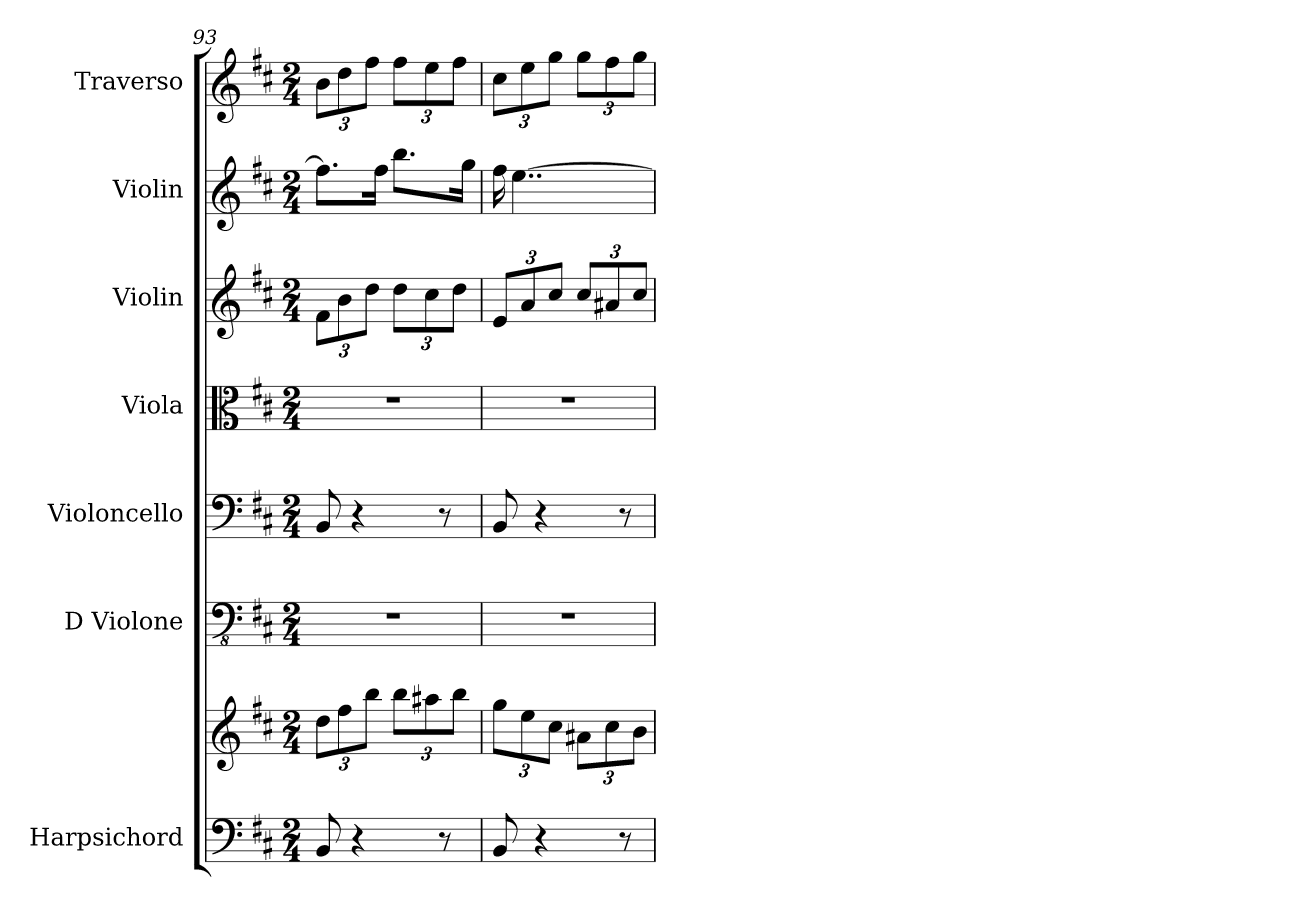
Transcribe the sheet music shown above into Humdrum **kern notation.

**kern	**kern	**kern	**kern	**kern	**kern	**kern	**kern
*part7	*part7	*part6	*part5	*part4	*part3	*part2	*part1
*staff8	*staff7	*staff6	*staff5	*staff4	*staff3	*staff2	*staff1
*I"Harpsichord	*	*I"D Violone	*I"Violoncello	*I"Viola	*I"Violin	*I"Violin	*I"Traverso
*I'Hch.	*	*I'D Vne.	*I'Vc.	*I'Vla.	*I'Vln.	*I'Vln.	*I'Trv.
*clefF4	*clefG2	*clefFv4	*clefF4	*clefC3	*clefG2	*clefG2	*clefG2
*	*	*ITrd7c12	*	*	*	*	*
*k[f#c#]	*k[f#c#]	*k[f#c#]	*k[f#c#]	*k[f#c#]	*k[f#c#]	*k[f#c#]	*k[f#c#]
*M2/4	*M2/4	*M2/4	*M2/4	*M2/4	*M2/4	*M2/4	*M2/4
*	*Xbrackettup	*	*	*	*Xbrackettup	*	*Xbrackettup
=93	=93	=93	=93	=93	=93	=93	=93
8BB/	12dd\L	2r	8BB/	2r	12f#\L	8.ff#\L]	12b\L
.	12ff#\	.	.	.	12b\	.	12dd\
4r	.	.	4r	.	.	.	.
.	12bb\J	.	.	.	12dd\J	.	12ff#\J
.	.	.	.	.	.	16ff#\Jk	.
.	12bb\L	.	.	.	12dd\L	8.bb\L	12ff#\L
.	12aa#X\	.	.	.	12cc#\	.	12ee\
8r	.	.	8r	.	.	.	.
.	12bb\J	.	.	.	12dd\J	.	12ff#\J
.	.	.	.	.	.	16gg\Jk	.
=94	=94	=94	=94	=94	=94	=94	=94
8BB/	12gg\L	2r	8BB/	2r	12e/L	16ff#\	12cc#\L
.	.	.	.	.	.	[4..ee\	.
.	12ee\	.	.	.	12a/	.	12ee\
4r	.	.	4r	.	.	.	.
.	12cc#\J	.	.	.	12cc#/J	.	12gg\J
.	12a#X\L	.	.	.	12cc#/L	.	12gg\L
.	12cc#\	.	.	.	12a#X/	.	12ff#\
8r	.	.	8r	.	.	.	.
.	12b\J	.	.	.	12cc#/J	.	12gg\J
=	=	=	=	=	=	=	=
*-	*-	*-	*-	*-	*-	*-	*-
